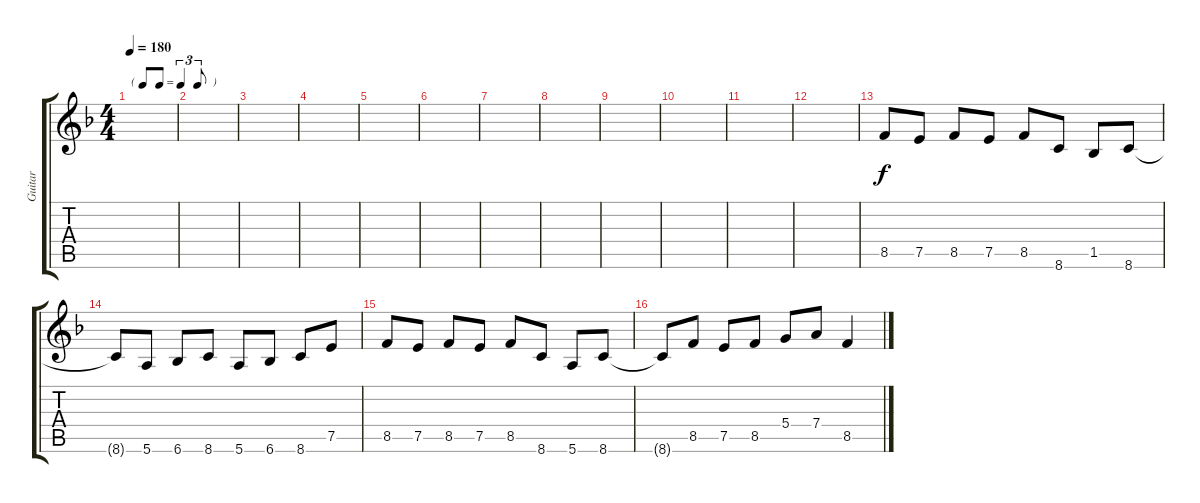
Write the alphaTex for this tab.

\track ("Guitar" "Guitar") {instrument overdrivenguitar}
\staff {score tabs}
\tuning (E4 B3 G3 D3 A2 E2) {hide}
\ts (4 4)
\tf triplet8th
\tempo 180
\clef g2
\ks f
|
|
|
|
|
|
|
|
|
|
|
|
8.5.8 7.5.8 8.5.8 7.5.8 8.5.8 8.6.8 1.5.8 8.6.8 |
8.6{t}.8 5.6.8 6.6.8 8.6.8 5.6.8 6.6.8 8.6.8 7.5.8 |
8.5.8 7.5.8 8.5.8 7.5.8 8.5.8 8.6.8 5.6.8 8.6.8 |
8.6{t}.8 8.5.8 7.5.8 8.5.8 5.4.8 7.4.8 8.5.4
